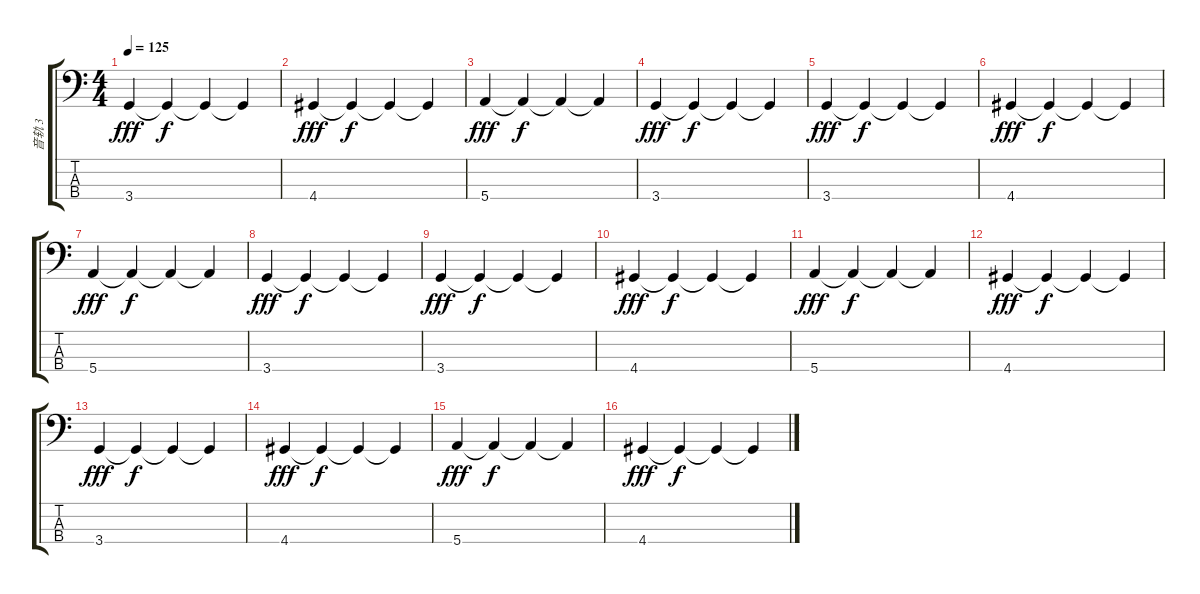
\track ("音轨 3" "音轨 3") {instrument acousticguitarnylon}
\staff {score tabs}
\tuning (G2 D2 A1 E1) {hide}
\ts (4 4)
\tempo 125
\clef f4
\ks c
3.4.4{dy fff instrument acousticguitarnylon} 3.4{t}.4{dy f} 3.4{t}.4 3.4{t}.4 |
4.4.4{dy fff} 4.4{t}.4{dy f} 4.4{t}.4 4.4{t}.4 |
5.4.4{dy fff} 5.4{t}.4{dy f} 5.4{t}.4 5.4{t}.4 |
3.4.4{dy fff} 3.4{t}.4{dy f} 3.4{t}.4 3.4{t}.4 |
3.4.4{dy fff} 3.4{t}.4{dy f} 3.4{t}.4 3.4{t}.4 |
4.4.4{dy fff} 4.4{t}.4{dy f} 4.4{t}.4 4.4{t}.4 |
5.4.4{dy fff} 5.4{t}.4{dy f} 5.4{t}.4 5.4{t}.4 |
3.4.4{dy fff} 3.4{t}.4{dy f} 3.4{t}.4 3.4{t}.4 |
3.4.4{dy fff} 3.4{t}.4{dy f} 3.4{t}.4 3.4{t}.4 |
4.4.4{dy fff} 4.4{t}.4{dy f} 4.4{t}.4 4.4{t}.4 |
5.4.4{dy fff} 5.4{t}.4{dy f} 5.4{t}.4 5.4{t}.4 |
4.4.4{dy fff} 4.4{t}.4{dy f} 4.4{t}.4 4.4{t}.4 |
3.4.4{dy fff} 3.4{t}.4{dy f} 3.4{t}.4 3.4{t}.4 |
4.4.4{dy fff} 4.4{t}.4{dy f} 4.4{t}.4 4.4{t}.4 |
5.4.4{dy fff} 5.4{t}.4{dy f} 5.4{t}.4 5.4{t}.4 |
4.4.4{dy fff} 4.4{t}.4{dy f} 4.4{t}.4 4.4{t}.4
